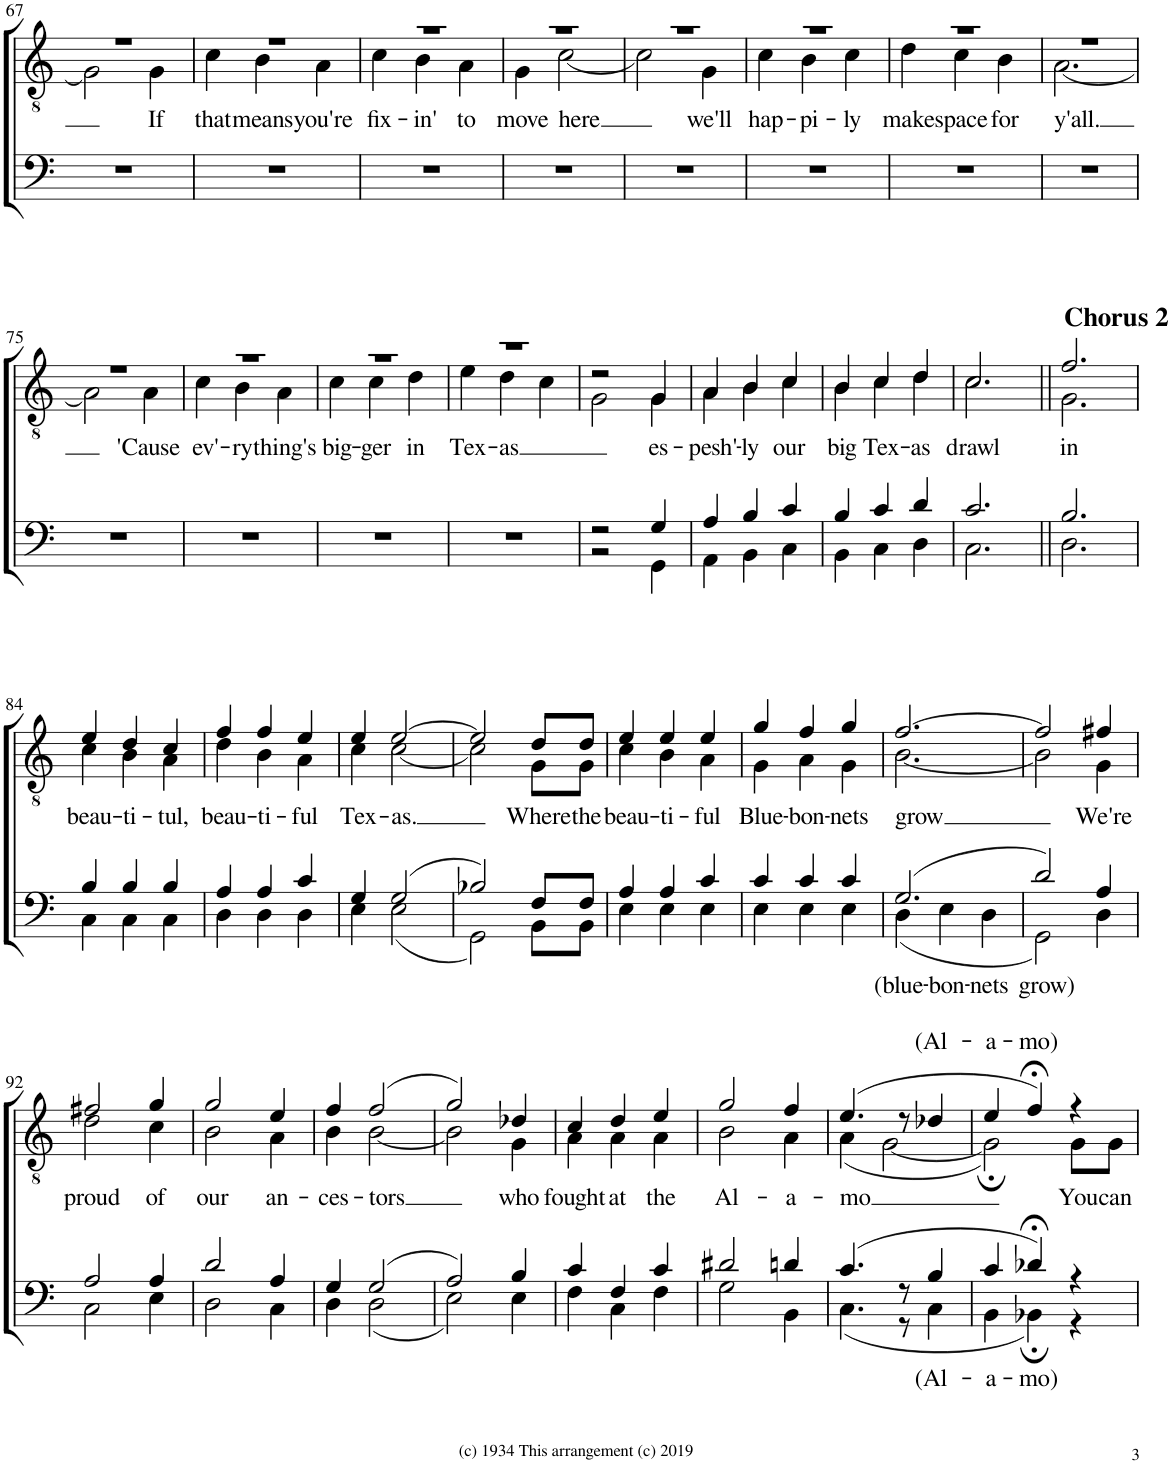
**kern	**text	**kern	**text
*part2	*part2	*part1	*part1
*staff2	*staff2	*staff1	*staff1
*I"BARI BASS	*	*I"TENOR LEAD	*
!!LO:PB:g=z
*clefF4	*	*clefGv2	*
*k[]	*	*k[]	*
*M3/4	*	*M3/4	*
=67	=67	=67	=67
*	*	*^	*
2.r	.	2.r	2G\]	.
!	!	!	!	!LO:LY:b
.	.	.	4G\	If
=68	=68	=68	=68	=68
!	!	!	!	!LO:LY:b
2.r	.	2.r	4c\	that
!	!	!	!	!LO:LY:b
.	.	.	4B\	means
!	!	!	!	!LO:LY:b
.	.	.	4A\	you're
=69	=69	=69	=69	=69
!	!	!	!	!LO:LY:b
2.r	.	2.r	4c\	fix-
!	!	!	!	!LO:LY:b
.	.	.	4B\	-in'
!	!	!	!	!LO:LY:b
.	.	.	4A\	to
=70	=70	=70	=70	=70
!	!	!	!	!LO:LY:b
2.r	.	2.r	4G\	move
!	!	!	!	!LO:LY:b
.	.	.	[2c\	here
=71	=71	=71	=71	=71
2.r	.	2.r	2c\]	.
!	!	!	!	!LO:LY:b
.	.	.	4G\	we'll
=72	=72	=72	=72	=72
!	!	!	!	!LO:LY:b
2.r	.	2.r	4c\	hap-
!	!	!	!	!LO:LY:b
.	.	.	4B\	-pi-
!	!	!	!	!LO:LY:b
.	.	.	4c\	-ly
=73	=73	=73	=73	=73
!	!	!	!	!LO:LY:b
2.r	.	2.r	4d\	make
!	!	!	!	!LO:LY:b
.	.	.	4c\	space
!	!	!	!	!LO:LY:b
.	.	.	4B\	for
=74	=74	=74	=74	=74
!	!	!	!	!LO:LY:b
2.r	.	2.r	[2.A\	y'all.
!!LO:LB:g=z	!!
=75	=75	=75	=75	=75
2.r	.	2.r	2A\]	.
!	!	!	!	!LO:LY:b
.	.	.	4A\	'Cause
=76	=76	=76	=76	=76
!	!	!	!	!LO:LY:b
2.r	.	2.r	4c\	ev'-
!	!	!	!	!LO:LY:b
.	.	.	4B\	-ry
!	!	!	!	!LO:LY:b
.	.	.	4A\	thing's
=77	=77	=77	=77	=77
!	!	!	!	!LO:LY:b
2.r	.	2.r	4c\	big-
!	!	!	!	!LO:LY:b
.	.	.	4c\	-ger
!	!	!	!	!LO:LY:b
.	.	.	4d\	in
=78	=78	=78	=78	=78
!	!	!	!	!LO:LY:b
2.r	.	2.r	4e\	Tex-
!	!	!	!	!LO:LY:b
.	.	.	4d\	-as
.	.	.	4c\	.
=79	=79	=79	=79	=79
*^	*	*	*	*
2r	2r	.	2r	2G\	.
!	!	!	!	!	!LO:LY:b
4G/	4GG\	.	4G/	4G\	es-
=80	=80	=80	=80	=80	=80
!	!	!	!	!	!LO:LY:b
4A/	4AA\	.	4A/	4A\	-pesh'-
!	!	!	!	!	!LO:LY:b
4B/	4BB\	.	4B/	4B\	-ly
!	!	!	!	!	!LO:LY:b
4c/	4C\	.	4c/	4c\	our
=81	=81	=81	=81	=81	=81
!	!	!	!	!	!LO:LY:b
4B/	4BB\	.	4B/	4B\	big
!	!	!	!	!	!LO:LY:b
4c/	4C\	.	4c/	4c\	Tex-
!	!	!	!	!	!LO:LY:b
4d/	4D\	.	4d/	4d\	-as
=82	=82	=82	=82	=82	=82
!	!	!	!	!	!LO:LY:b
2.c/	2.C\	.	2.c/	2.c\	drawl
=83||	=83||	=83||	=83||	=83||	=83||
!	!	!	!	!	!LO:LY:b
*	*	*	*	*^	*
2.B/	2.D\	.	2.f/	2.G\	2ryy	in
!	!	!	!	!	!LO:TX:a:B:t=Chorus 2	!
.	.	.	.	.	4ryy	.
!!LO:LB:g=z
=84	=84	=84	=84	=84	=84	=84
!	!	!	!	!	!	!LO:LY:b
*	*	*	*	*v	*v	*
4B/	4C\	.	4e/	4c\	beau-
!	!	!	!	!	!LO:LY:b
4B/	4C\	.	4d/	4B\	-ti-
!	!	!	!	!	!LO:LY:b
4B/	4C\	.	4c/	4A\	-tul,
=85	=85	=85	=85	=85	=85
!	!	!	!	!	!LO:LY:b
4A/	4D\	.	4f/	4d\	beau-
!	!	!	!	!	!LO:LY:b
4A/	4D\	.	4f/	4B\	-ti-
!	!	!	!	!	!LO:LY:b
4c/	4D\	.	4e/	4A\	-ful
=86	=86	=86	=86	=86	=86
!	!	!	!	!	!LO:LY:b
4G/	4E\	.	4e/	4c\	Tex-
!	!	!	!	!	!LO:LY:b
(2G/	(2E\	.	[2e/	[2c\	-as.
=87	=87	=87	=87	=87	=87
2B-X/)	2GG\)	.	2e/]	2c\]	.
!	!	!	!	!	!LO:LY:b
8F/L	8BB\L	.	8d/L	8G\L	Where
!	!	!	!	!	!LO:LY:b
8F/J	8BB\J	.	8d/J	8G\J	the
=88	=88	=88	=88	=88	=88
!	!	!	!	!	!LO:LY:b
4A/	4E\	.	4e/	4c\	beau-
!	!	!	!	!	!LO:LY:b
4A/	4E\	.	4e/	4B\	-ti-
!	!	!	!	!	!LO:LY:b
4c/	4E\	.	4e/	4A\	-ful
=89	=89	=89	=89	=89	=89
!	!	!	!	!	!LO:LY:b
4c/	4E\	.	4g/	4G\	Blue-
!	!	!	!	!	!LO:LY:b
4c/	4E\	.	4f/	4A\	-bon-
!	!	!	!	!	!LO:LY:b
4c/	4E\	.	4g/	4G\	-nets
=90	=90	=90	=90	=90	=90
!	!	!LO:LY:b	!	!	!LO:LY:b
(2.G/	(4D\	(blue-	[2.f/	[2.B\	grow
!	!	!LO:LY:b	!	!	!
.	4E\	-bon-	.	.	.
!	!	!LO:LY:b	!	!	!
.	4D\	-nets	.	.	.
=91	=91	=91	=91	=91	=91
!	!	!LO:LY:b	!	!	!
2d/)	2GG\)	grow)	2f/]	2B\]	.
!	!	!	!	!	!LO:LY:b
4A/	4D\	.	4f#X/	4G\	We're
!!LO:LB:g=z	!!
=92	=92	=92	=92	=92	=92
!	!	!	!	!	!LO:LY:b
2A/	2C\	.	2f#X/	2d\	proud
!	!	!	!	!	!LO:LY:b
4A/	4E\	.	4g/	4c\	of
=93	=93	=93	=93	=93	=93
!	!	!	!	!	!LO:LY:b
2d/	2D\	.	2g/	2B\	our
!	!	!	!	!	!LO:LY:b
4A/	4C\	.	4e/	4A\	an-
=94	=94	=94	=94	=94	=94
!	!	!	!	!	!LO:LY:b
4G/	4D\	.	4f/	4B\	-ces-
!	!	!	!	!	!LO:LY:b
(2G/	(2D\	.	(2f/	[2B\	-tors
=95	=95	=95	=95	=95	=95
2A/)	2E\)	.	2g/)	2B\]	.
!	!	!	!	!	!LO:LY:b
4B/	4E\	.	4d-X/	4G\	who
=96	=96	=96	=96	=96	=96
!	!	!	!	!	!LO:LY:b
4c/	4F\	.	4c/	4A\	fought
!	!	!	!	!	!LO:LY:b
4F/	4C\	.	4d/	4A\	at
!	!	!	!	!	!LO:LY:b
4c/	4F\	.	4e/	4A\	the
=97	=97	=97	=97	=97	=97
!	!	!	!	!	!LO:LY:b
2d#X/	2G\	.	2g/	2B\	Al-
!	!	!	!	!	!LO:LY:b
4dn/	4BB\	.	4f/	4A\	-a-
=98	=98	=98	=98	=98	=98
!	!	!	!	!	!LO:LY:b
(4.c/	(4.C\	.	(4.e/	(4A\	-mo
.	.	.	.	[2G\	.
8r	8r	.	8r	.	.
!	!	!LO:LY:b	!	!	!LO:LY:a
4B/	4C\	(Al-	4d-X/	.	(Al-
=99	=99	=99	=99	=99	=99
!	!	!LO:LY:b	!	!	!LO:LY:a
4c/	4BB\	-a-	4e/	2G;\])	-a-
!	!	!LO:LY:b	!	!	!LO:LY:a
4d-X;</)	4BB-X;\)	-mo)	4f;</)	.	-mo)
!	!	!	!	!	!LO:LY:b
4r	4r	.	4r	8G\L	You
!	!	!	!	!	!LO:LY:b
.	.	.	.	8G\J	can
*v	*v	*	*	*	*
*	*	*v	*v	*
=	=	=	=
*-	*-	*-	*-
